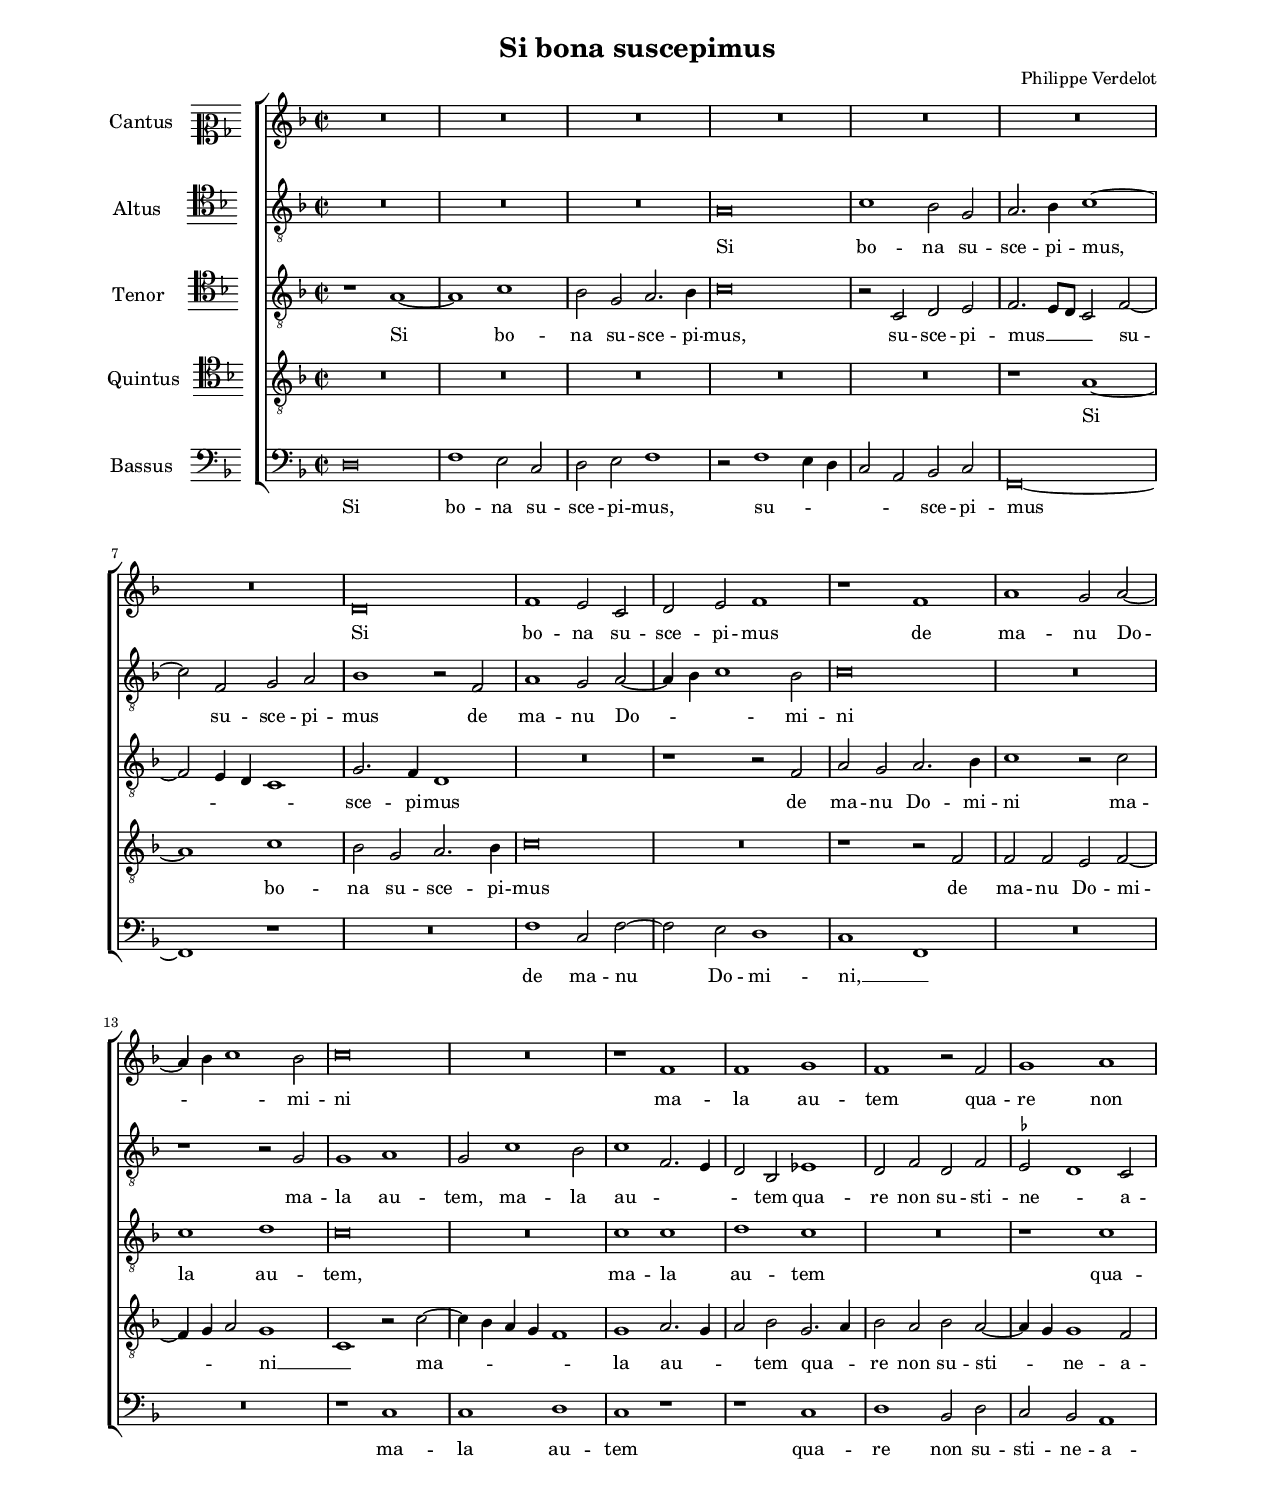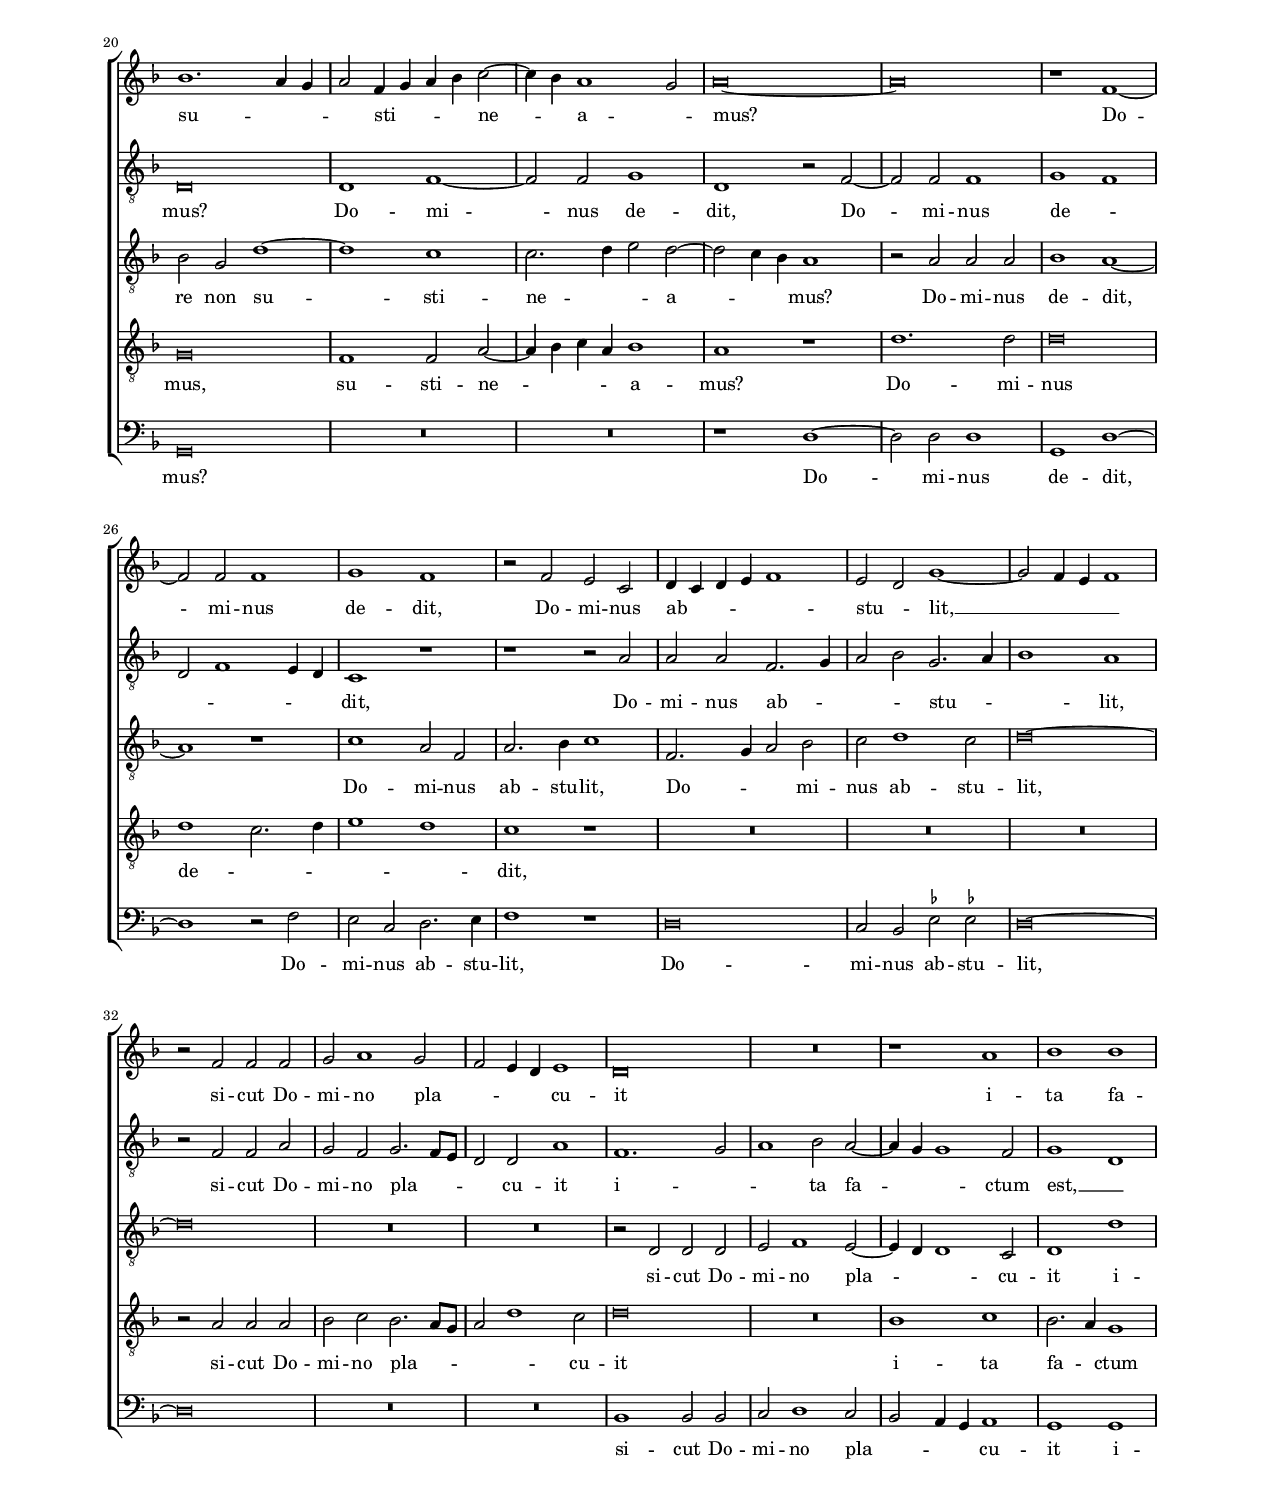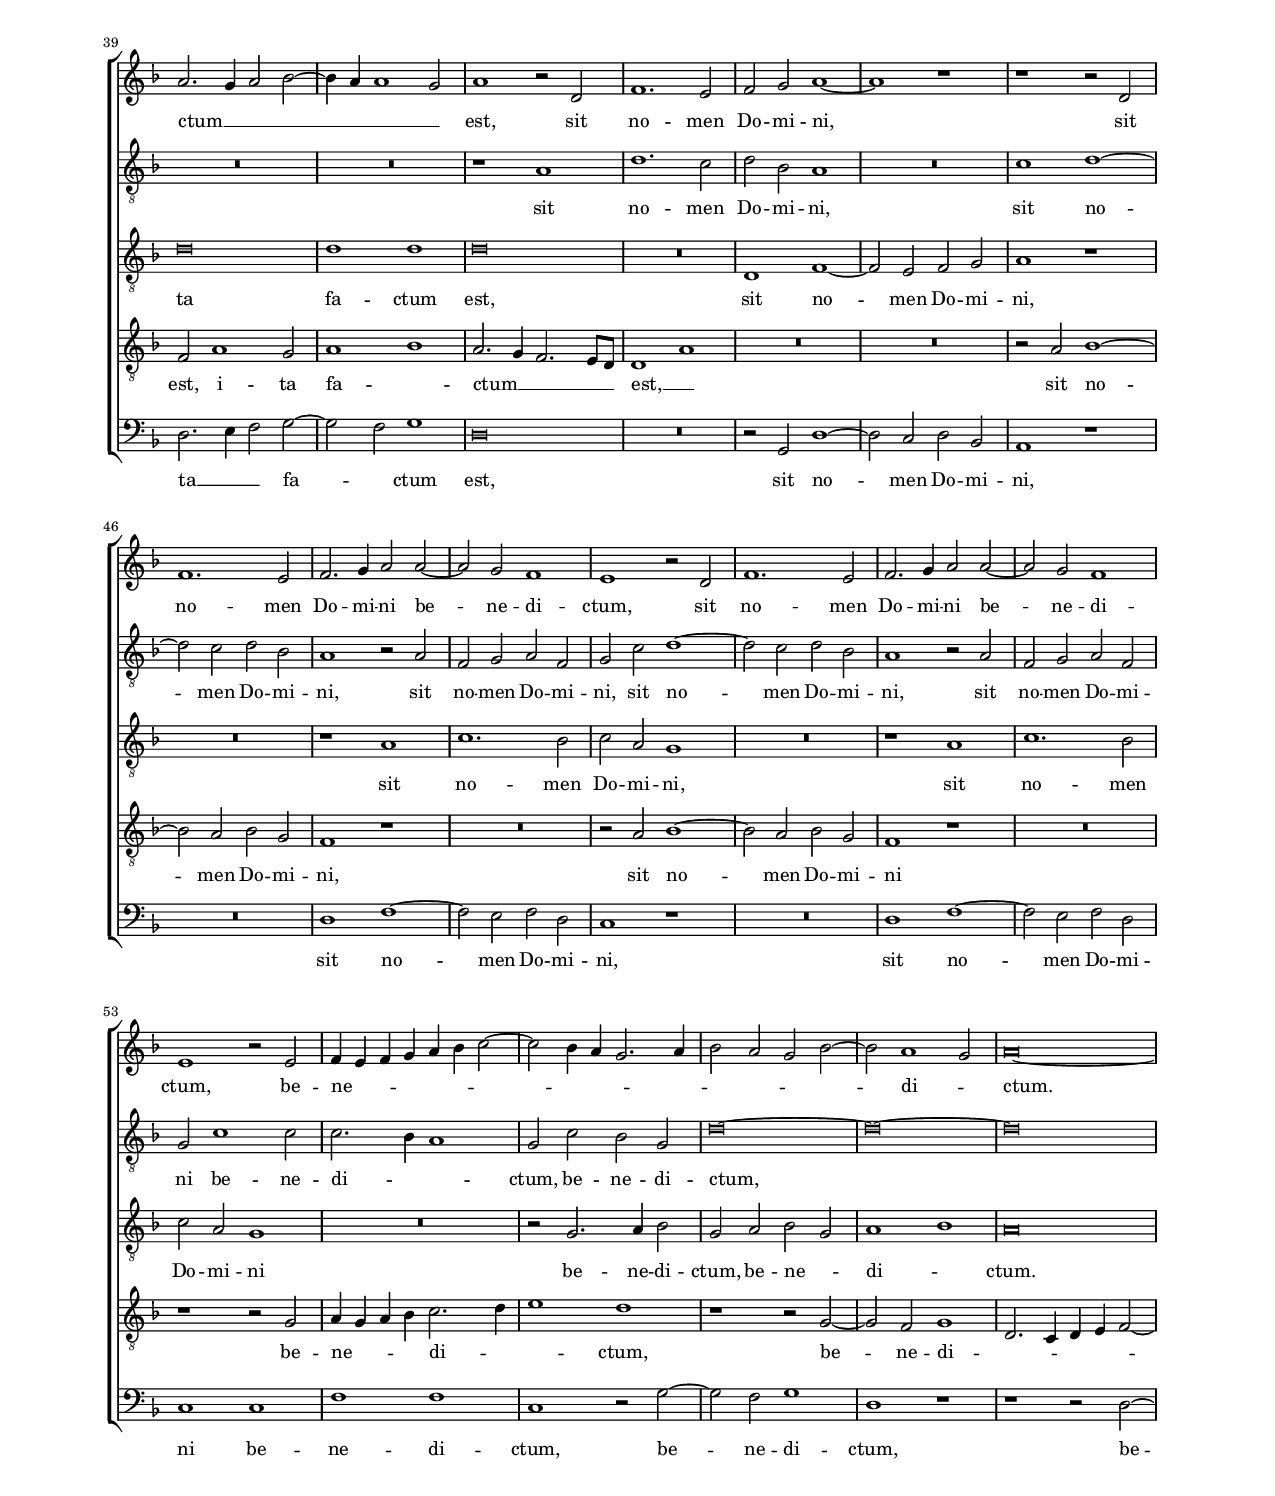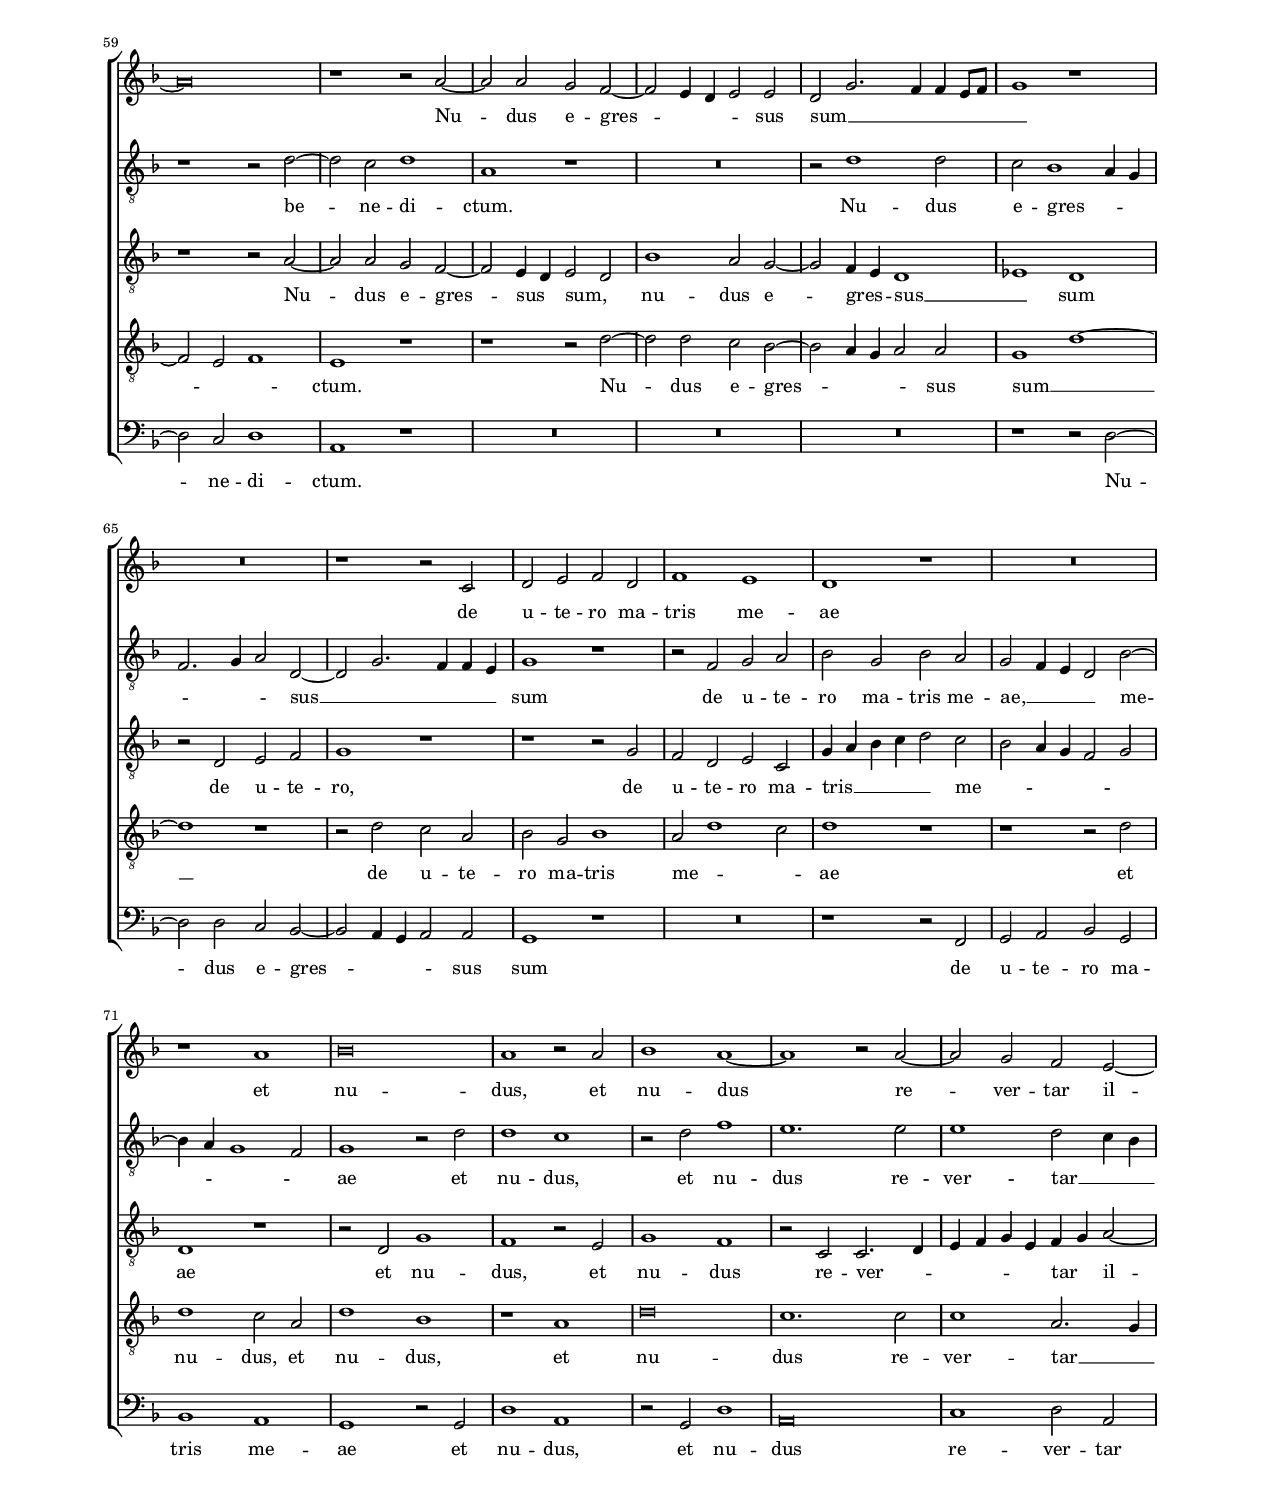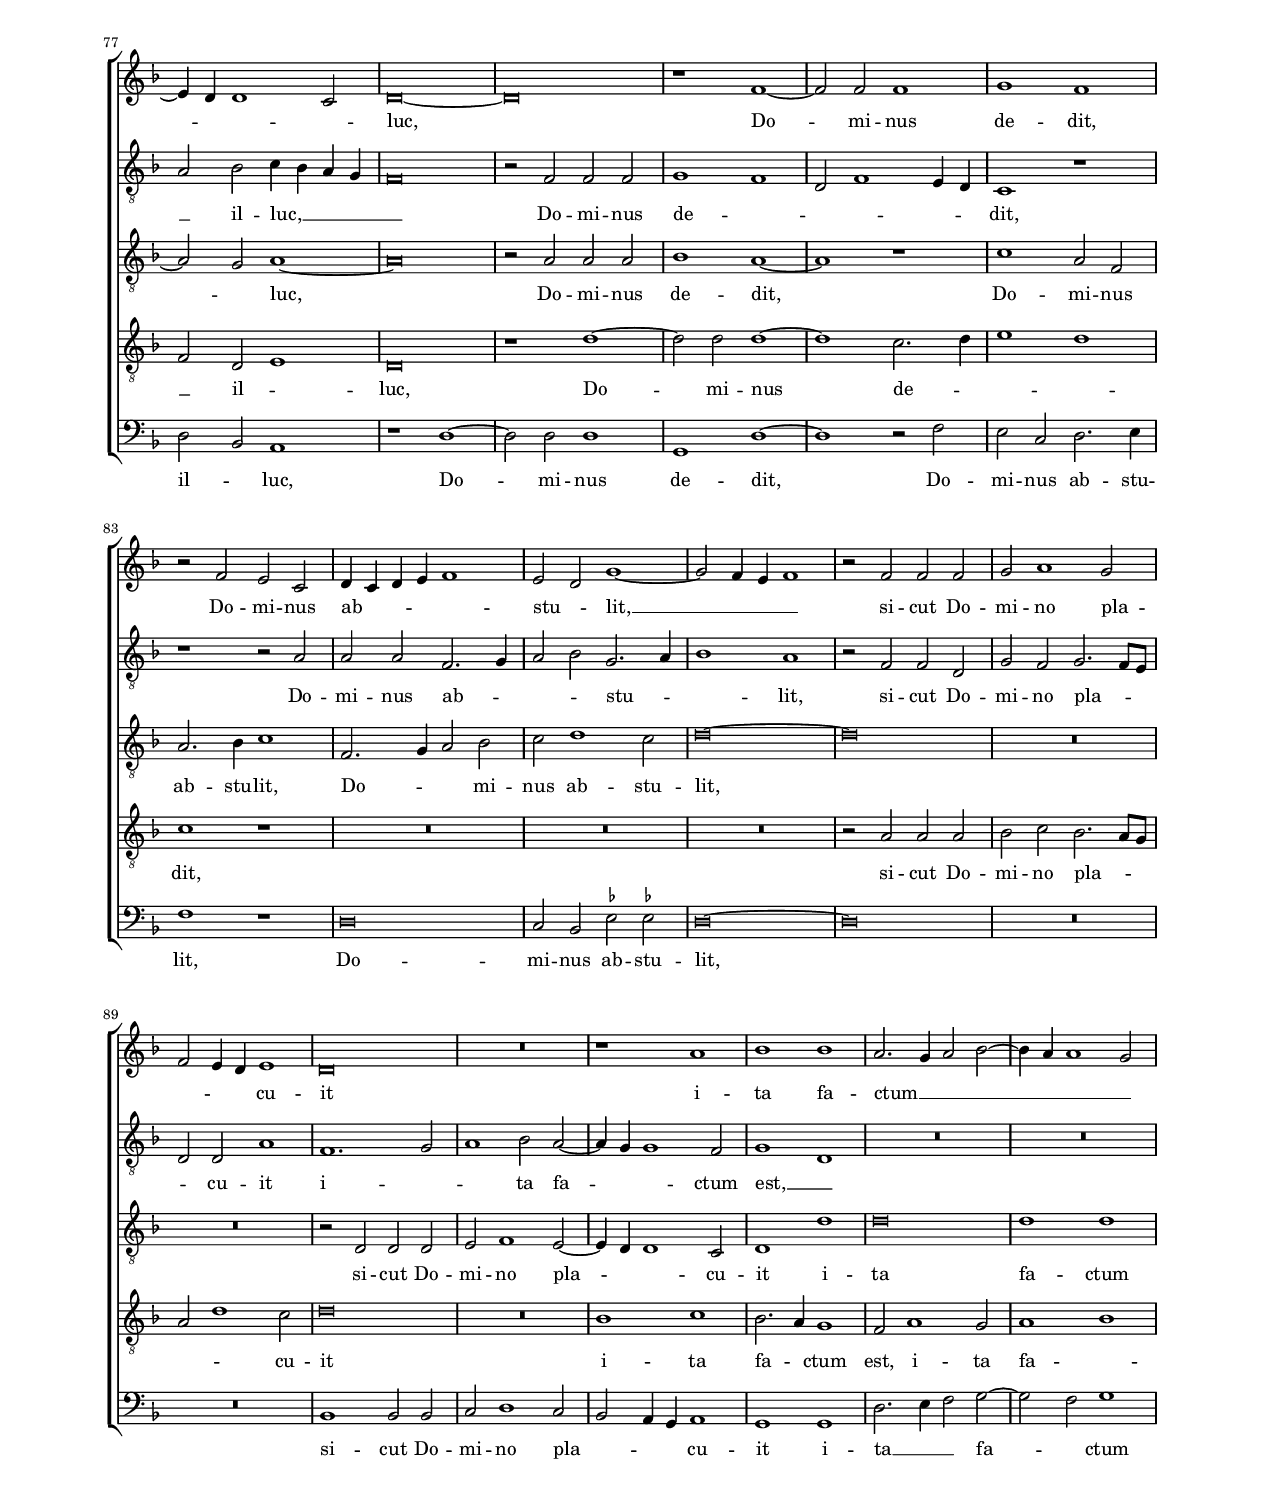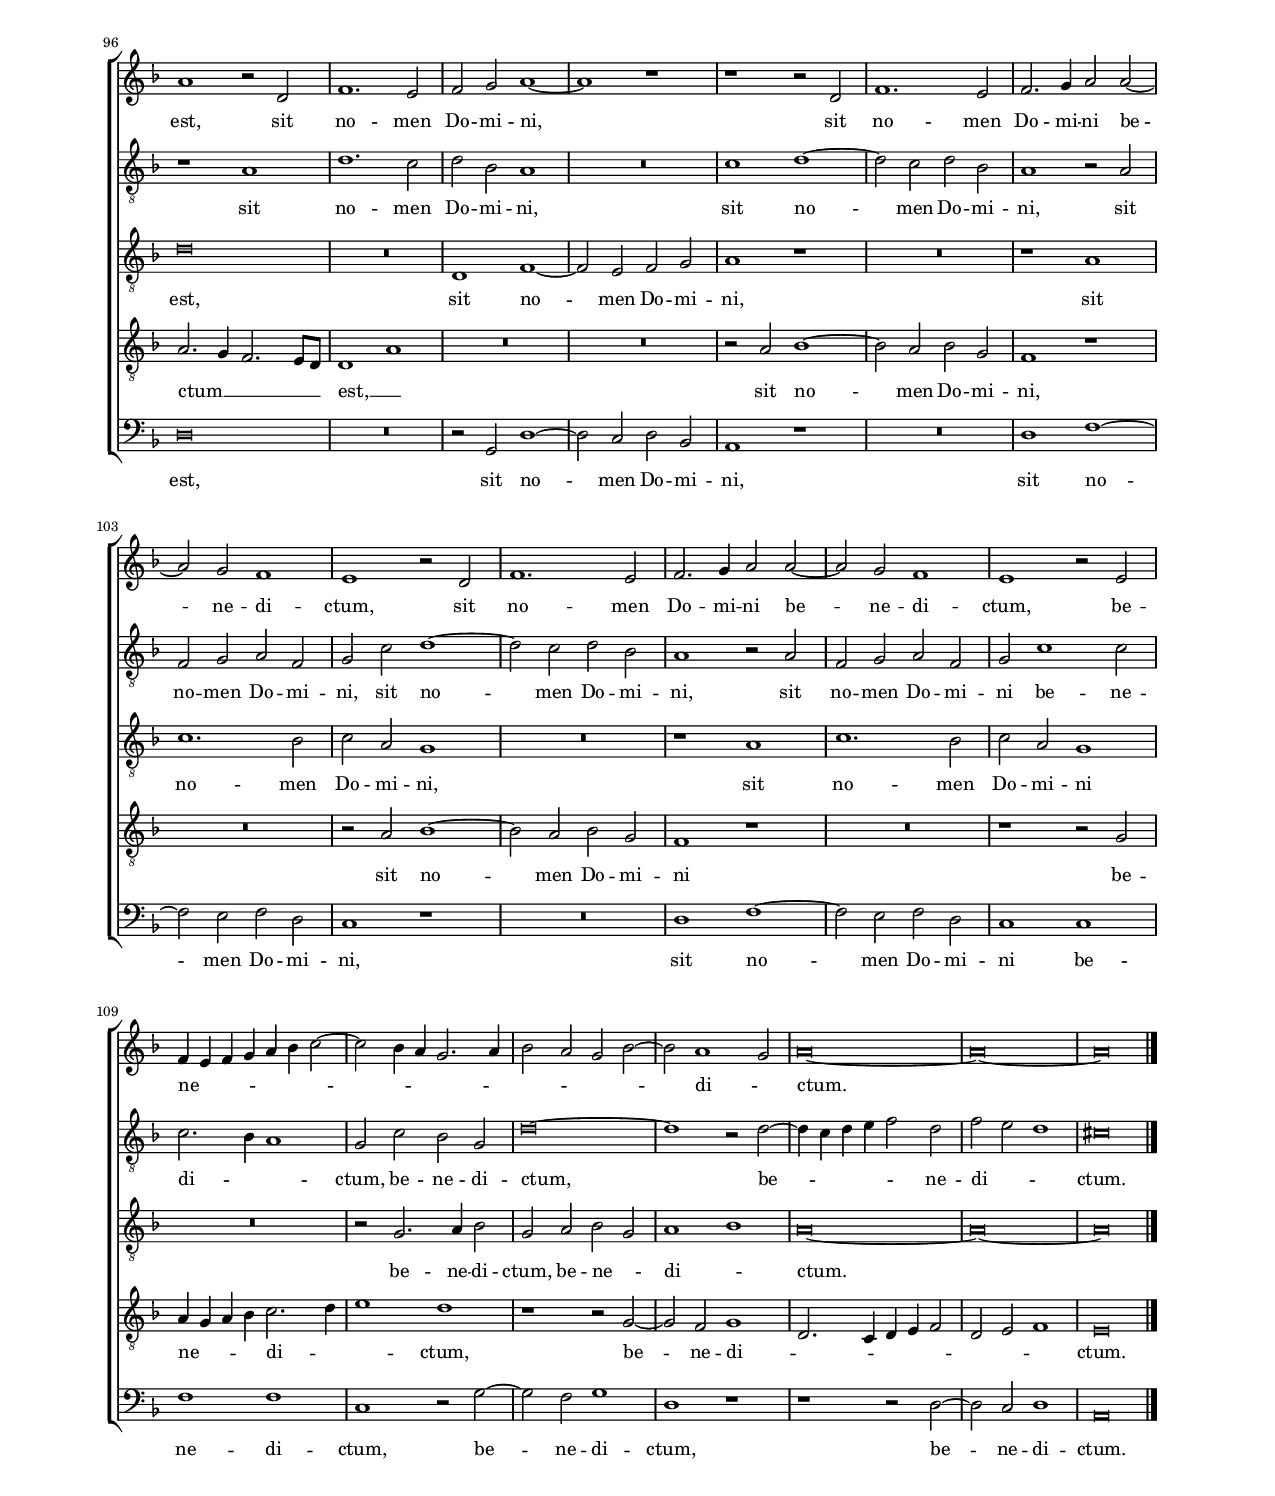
\header
{
  title="Si bona suscepimus"
  composer="Philippe Verdelot"
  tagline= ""
}

\version "2.18.2"
\include "deutsch.ly"
#(set-global-staff-size 15)
#(set-default-paper-size "letter")
#(ly:set-option 'point-and-click #f)

	
\paper
	{
	top-margin = 1.8 \cm
	bottom-margin = 1.8 \cm
	left-margin = 2 \cm
	right-margin = 2 \cm
	ragged-bottom = ##f
	ragged-last-bottom = ##t
	print-page-number = ##f
	system-system-spacing = #'((basic-distance . 17) (minimum-distance . 12) (padding . 6) (strechability . 150))
	systems-per-page = 3
%	min-systems-per-page = 3
	markup-system-spacing #'basic-distance = #12
%	print-all-headers = ##t
%	print-first-page-number = ##t
%	first-page-number = 1
	}

	
global = {
	\key f \major
	\time 2/2 \set Score.measureLength = #(ly:make-moment 2/1)
	}

	ficta = { \once \set suggestAccidentals = ##t }
	
	forget = #(define-music-function (parser location music) (ly:music?) #{
		\accidentalStyle forget
		$music
		\accidentalStyle default
		#})
	
	m = \melisma
	me = \melismaEnd



incipitcantus = \markup { \score {
	{
	\set Staff.instrumentName = \markup { \fontsize #1 "Cantus" }
	\key f \major
	\clef mezzosoprano
	s4 \bar ""
	}
	\layout  {
	raggedright = ##t
	indent = 1.6 \cm
	line-width = 2.2\cm
	\context { \Staff \remove Time_signature_engraver }
	\override Staff.Clef.Y-extent = #'(0 . 0)
	}} \hspace #1 }
	
      
incipitaltus = \markup { \score {
	{
	\set Staff.instrumentName = \markup { \fontsize #1 "Altus" }
	\key f \major
	\clef tenor
	s4 \bar ""
	}
	\layout  {
	raggedright = ##t
	indent = 1.6 \cm
	line-width = 2.2\cm
	\context { \Staff \remove Time_signature_engraver }
	\override Staff.Clef.Y-extent = #'(0 . 0)
	}} \hspace #1 }


incipittenor = \markup { \score {
	{
	\set Staff.instrumentName = \markup { \fontsize #1 "Tenor" }
	\key f \major
	\clef tenor
	s4 \bar ""
	}
	\layout  {
	raggedright = ##t
	indent = 1.6 \cm
	line-width = 2.2\cm
	\context { \Staff \remove Time_signature_engraver }
	\override Staff.Clef.Y-extent = #'(0 . 0)
	}} \hspace #1 }
      
      
incipitquintus = \markup { \score {
	{
	\set Staff.instrumentName = \markup { \fontsize #1 "Quintus" }
	\key f \major
	\clef tenor
	s4 \bar ""
	}
	\layout  {
	raggedright = ##t
	indent = 1.6 \cm
	line-width = 2.2\cm
	\context { \Staff \remove Time_signature_engraver }
	\override Staff.Clef.Y-extent = #'(0 . 0)
	}} \hspace #1 }
      
      
incipitbassus = \markup { \score {
	{
	\set Staff.instrumentName = \markup { \fontsize #1 "Bassus" }
	\key f \major
	\clef bass
	s4 \bar ""
	}
	\layout  {
	raggedright = ##t
	indent = 1.6 \cm
	line-width = 2.2\cm
	\context { \Staff \remove Time_signature_engraver }
	\override Staff.Clef.Y-extent = #'(0 . 0)
	}} \hspace #1 }


cantus =  \relative c''
	{
	R\breve
	R\breve
	R\breve
	R\breve
%5
	R\breve
	R\breve
	R\breve
	d,\breve
	f1 e2 c
%10
	d2 e f1 |
	r1 f
	a1 g2 a~
	a4 b c1 b2
	c\breve
%15
	R\breve |
	r1 f,
	f1 g
	f1 r2 f
	g1 a
%20
	b1. a4 g |
	a2 f4 g a b c2~
	c4 b a1 g2
	a\breve~
	a\breve
%25
	r1 f~ |
	f2 f f1
	g1 f
	r2 f e c
	d4 c d e f1
%30
	e2 d g1~ |
	g2 f4 e f1
	r2 f f f
	g2 a1 g2
	f2 e4 d e1
%35
	d\breve |
	R\breve
	r1 a'
	b1 b
	a2. g4 a2 b~
%40
	b4 a a1 g2 |
	a1 r2 d,
	f1. e2
	f2 g a1~
	a1 r
%45
	r1 r2 d, |
	f1. e2
	f2. g4 a2 a~
	a2 g f1
	e1 r2 d
%50
	f1. e2 |
	f2. g4 a2 a~
	a2 g f1
	e1 r2 e
	f4 e f g a b c2~
%55
	c2 b4 a g2. a4 |
	b2 a g b~
	b2 a1 g2
	a\breve~
	a\breve
%60
	r1 r2 a~ |
	a2 a g f~
	f2 e4 d e2 e
	d2 g2. f4 f e8 f
	g1 r
%65
	R\breve |
	r1 r2 c,
	d2 e f d
	f1 e
	d1 r
%70
	R\breve |
	r1 a'
	b\breve
	a1 r2 a
	b1 a~
%75
	a1 r2 a~ |
	a2 g f e~
	e4 d d1 c2
	d\breve~
	d\breve
%80
	r1 f~ |
	f2 f f1
	g1 f
	r2 f e c
	d4 c d e f1
%85
	e2 d g1~ |
	g2 f4 e f1
	r2 f f f
	g2 a1 g2
	f2 e4 d e1
%90
	d\breve |
	R\breve
	r1 a'
	b1 b
	a2. g4 a2 b~
%95
	b4 a a1 g2 |
	a1 r2 d,
	f1. e2
	f2 g a1~
	a1 r
%100
	r1 r2 d, |
	f1. e2
	f2. g4 a2 a~
	a2 g f1
	e1 r2 d
%105
	f1. e2 |
	f2. g4 a2 a~
	a2 g f1
	e1 r2 e
	f4 e f g a b c2~
%110
	c2 b4 a g2. a4 |
	b2 a g b~
	b2 a1 g2
	a\breve~
	a\breve~
%115
	a\breve \bar "|." |
	}


altus =  \relative c'
        {
	R\breve
	R\breve
	R\breve
	a\breve
%5
	c1 b2 g |
	a2. b4 c1~
	c2 f, g a
	b1 r2 f
	a1 g2 a~
%10
	a4 b c1 b2 |
	c\breve
	R\breve
	r1 r2 g
	g1 a
%15
	g2 c1 b2 |
	c1 f,2. e4
	d2 b es1
	d2 f d f
	\ficta es2 d1 c2
%20
	d\breve |
	d1 f~
	f2 f g1
	d1 r2 f~
	f2 f f1
%25
	g1 f |
	d2 f1 e4 d
	c1 r
	r1 r2 a'
	a2 a f2. g4
%30
	a2 b g2. a4 |
	b1 a
	r2 f f a
	g2 f g2. f8 e
	d2 d a'1
%35
	f1. g2 |
	a1 b2 a~
	a4 g g1 f2
	g1 d
	R\breve
%40
	R\breve |
	r1 a'
	d1. c2
	d2 b a1
	R\breve
%45
	c1 d~ |
	d2 c d b
	a1 r2 a
	f2 g a f
	g2 c d1~
%50
	d2 c d b |
	a1 r2 a
	f2 g a f
	g2 c1 c2
	c2. b4 a1
%55
	g2 c b g |
	d'\breve~
	d\breve~
	d\breve
	r1 r2 d~
%60
	d2 c d1 |
	a1 r
	R\breve
	r2 d1 d2
	c2 b1 a4 g
%65
	f2. g4 a2 d,~ |
	d2 g2. f4 f e
	g1 r
	r2 f g a
	b2 g b a
%70
	g2 f4 e d2 b'~ |
	b4 a g1 f2
	g1 r2 d'
	d1 c
	r2 d f1
%75
	e1. e2 |
	e1 d2 c4 b
	a2 b c4 b a g
	f\breve
	r2 f f f
%80
	g1 f |
	d2 f1 e4 d
	c1 r
	r1 r2 a'
	a2 a f2. g4
%85
	a2 b g2. a4 |
	b1 a
	r2 f f d
	g2 f g2. f8 e
	d2 d a'1
%90
	f1. g2 |
	a1 b2 a~
	a4 g g1 f2
	g1 d
	R\breve
%95
	R\breve |
	r1 a'
	d1. c2
	d2 b a1
	R\breve
%100
	c1 d~ |
	d2 c d b
	a1 r2 a
	f2 g a f
	g2 c d1~
%105
	d2 c d b |
	a1 r2 a
	f2 g a f
	g2 c1 c2
	c2. b4 a1
%110
	g2 c b g |
	d'\breve~
	d1 r2 d~
	d4 c d e f2 d
	f2 e d1
%115
	cis\breve |
	}


tenor =  \relative c'
	{
	r1 a~
	a1 c
	b2 g a2. b4
	c\breve
%5
	r2 c, d e |
	f2. e8 d c2 f~
	f2 e4 d c1
	g'2. f4 d1
	R\breve
%10
	r1 r2 f |
	a2 g a2. b4
	c1 r2 c
	c1 d
	c\breve
%15
	R\breve |
	c1 c
	d1 c
	R\breve
	r1 c
%20
	b2 g d'1~ |
	d1 c
	c2. d4 e2 d2~
	d2 c4 b a1
	r2 a a a
%25
	b1 a~ |
	a1 r |
	c1 a2 f
	a2. b4 c1
	f,2. g4 a2 b
%30
	c2 d1 c2 |
	d\breve~
	d\breve
	R\breve
	R\breve
%35
	r2 d, d d |
	e2 f1 e2~
	e4 d d1 c2
	d1 d'
	d\breve
%40
	d1 d |
	d\breve
	R\breve
	d,1 f~
	f2 e f g
%45
	a1 r |
	R\breve
	r1 a
	c1. b2
	c2 a g1
%50
	R\breve |
	r1 a
	c1. b2
	c2 a g1
	R\breve
%55
	r2 g2. a4 b2 |
	g2 a b g
	a1 b
	a\breve
	r1 r2 a~
%60
	a2 a g f~ |
	f2 e4 d e2 d
	b'1 a2 g~
	g2 f4 e d1
	es1 d
%65
	r2 d e2 f |
	g1 r
	r1 r2 g
	f2 d e c
	g'4 a b c d2 c
%70
	b2 a4 g f2 g |
	d1 r
	r2 d g1
	f1 r2 e
	g1 f
%75
	r2 c c2. d4 |
	e4 f g e f g a2~
	a2 g a1~
	a\breve
	r2 a a a
%80
	b1 a~ |
	a1 r
	c1 a2 f
	a2. b4 c1
	f,2. g4 a2 b
%85
	c2 d1 c2 |
	d\breve~
	d\breve
	R\breve
	R\breve
%90	
	r2 d, d d
	e2 f1 e2~
	e4 d d1 c2 |
	d1 d'
	d\breve
%95
	d1 d
	d\breve
	R\breve |
	d,1 f~
	f2 e f g
%100
	a1 r
	R\breve
	r1 a |
	c1. b2
	c2 a g1
%105
	R\breve
	r1 a
	c1. b2 |
	c2 a g1
	R\breve
%110
	r2 g2. a4 b2
	g2 a b g
	a1 b |
	a\breve~
	a\breve~
%115
	a\breve |
	}

	
quintus  =  \relative c'
	{
	R\breve
	R\breve
	R\breve
	R\breve
%5
	R\breve |
	r1 a~
	a1 c
	b2 g a2. b4
	c\breve
%10
	R\breve |
	r1 r2 f,
	f2 f e f~
	f4 g a2 g1
	c,1 r2 c'~
%15
	c4 b a g f1 |
	g1 a2. g4
	a2 b g2. a4
	b2 a b a~
	a4 g g1 f2
%20
	g\breve |
	f1 f2 a~
	a4 b c a b1
	a1 r
	d1. d2
%25
	d\breve |
	d1 c2. d4
	e1 d
	c1 r
	R\breve
%30
	R\breve |
	R\breve
	r2 a a a
	b2 c b2. a8 g
	a2 d1 c2
%35
	d\breve |
	R\breve
	b1 c
	b2. a4 g1
	f2 a1 g2
%40
	a1 b |
	a2. g4 f2. e8 d
	d1 a'
	R\breve
	R\breve
%45
	r2 a b1~ |
	b2 a b g
	f1 r
	R\breve
	r2 a b1~
%50
	b2 a b g
	f1 r
	R\breve
	r1 r2 g
	a4 g a b c2. d4 |
%55
	e1 d
	r1 r2 g,~
	g2 f g1
	d2. c4 d e f2~
	f2 e f1 |
%60
	e1 r
	r1 r2 d'~
	d2 d c b~
	b2 a4 g a2 a
	g1 d'~ |
%65
	d1 r
	r2 d c a
	b2 g b1
	a2 d1 c2
	d1 r |
%70
	r1 r2 d
	d1 c2 a
	d1 b
	r1 a
	d\breve |
%75
	c1. c2
	c1 a2. g4
	f2 d e1
	d\breve
	r1 d'~ |
%80
	d2 d d1~
	d1 c2. d4
	e1 d
	c1 r
	R\breve |
%85
	R\breve
	R\breve
	r2 a a a
	b2 c b2. a8 g
	a2 d1 c2 |
%90
	d\breve
	R\breve
	b1 c
	b2. a4 g1
	f2 a1 g2 |
%95
	a1 b
	a2. g4 f2. e8 d
	d1 a'
	R\breve
	R\breve |
%100
	r2 a b1~
	b2 a b g
	f1 r
	R\breve
	r2 a b1~ |
%105
	b2 a b g
	f1 r
	R\breve
	r1 r2 g
	a4 g a b c2. d4 |
%110
	e1 d
	r1 r2 g,~
	g2 f g1
	d2. c4 d e f2
	d2 e f1 |
%115
	e\breve |
	}


bassus  =  \relative c
	{
	d\breve
	f1 e2 c
	d2 e f1
	r2 f1 e4 d
%5
	c2 a b c |
	f,\breve~
	f1 r
	R\breve
	f'1 c2 f~
%10
	f2 e d1 |
	c1 f,
	R\breve
	R\breve
	r1 c'
%15
	c1 d |
	c1 r
	r1 c
	d1 b2 d
	c2 b a1
%20
	g\breve |
	R\breve
	R\breve
	r1 d'~
	d2 d d1
%25
	g,1 d'~ |
	d1 r2 f
	e2 c d2. e4
	f1 r
	d\breve
%30
	c2 b \ficta es \ficta es! |
	d\breve~
	d\breve
	R\breve
	R\breve
%35
	b1 b2 b |
	c2 d1 c2
	b2 a4 g a1
	g1 g
	d'2. e4 f2 g~
%40
	g2 f g1 |
	d\breve
	R\breve
	r2 g, d'1~
	d2 c d b
%45
	a1 r |
	R\breve
	d1 f~
	f2 e f d
	c1 r
%50
	R\breve |
	d1 f~
	f2 e f d
	c1 c
	f1 f
%55
	c1 r2 g'~ |
	g2 f g1
	d1 r
	r1 r2 d~
	d2 c d1
%60
	a1 r |
	R\breve
	R\breve
	R\breve
	r1 r2 d~
%65
	d2 d c b~ |
	b2 a4 g a2 a
	g1 r
	R\breve
	r1 r2 f
%70
	g2 a b g |
	b1 a
	g1 r2 g
	d'1 a
	r2 g d'1
%75
	a\breve |
	c1 d2 a
	d2 b a1
	r1 d~
	d2 d d1
%80
	g,1 d'~ |
	d1 r2 f
	e2 c d2. e4
	f1 r
	d\breve
%85
	c2 b \ficta es \ficta es! |
	d\breve~
	d\breve
	R\breve
	R\breve
%90
	b1 b2 b |
	c2 d1 c2
	b2 a4 g a1
	g1 g
	d'2. e4 f2 g~
%95
	g2 f g1 |
	d\breve
	R\breve
	r2 g, d'1~
	d2 c d b
%100
	a1 r |
	R\breve
	d1 f~
	f2 e f d
	c1 r
%105
	R\breve |
	d1 f~
	f2 e f d
	c1 c
	f1 f
%110
	c1 r2 g'~ |
	g2 f g1
	d1 r
	r1 r2 d~
	d2 c d1
%115
	a\breve |
	}

lyricscantus = \lyricmode {
	Si bo -- na su -- sce -- pi -- mus de ma -- nu Do -- _ _ mi -- ni
	ma -- la au -- tem qua -- re non su -- _ _ _ sti -- _ _ _ ne -- _ a -- _ mus?
	Do -- mi -- nus de -- dit, Do -- mi -- nus ab -- _ _ _ _ stu -- _ lit, __ _ _ _
	si -- cut Do -- mi -- no pla -- _ _ _ cu -- it i -- ta fa -- ctum __ _ _ _ _ _ _ est,
	sit no -- men Do -- mi -- ni,
	sit no -- men Do -- mi -- ni be -- ne -- di -- ctum,
	sit no -- men Do -- mi -- ni be -- ne -- di -- ctum,
	be -- ne -- _ _ _ _ _ _ _ _ _ _ _ _ _ _ di -- _ ctum.
	Nu -- dus e -- gres -- _ _ _ sus sum __ _ _ _ _ _ _ de u -- te -- ro ma -- tris me -- ae
	et nu -- dus,
	et nu -- dus re -- ver -- tar il -- _ _ _ luc,
	Do -- mi -- nus de -- dit, Do -- mi -- nus ab -- _ _ _ _ stu -- _ lit, __ _ _ _
	si -- cut Do -- mi -- no pla -- _ _ _ cu -- it i -- ta fa -- ctum __ _ _ _ _ _ _ est,
	sit no -- men Do -- mi -- ni,
	sit no -- men Do -- mi -- ni be -- ne -- di -- ctum,
	sit no -- men Do -- mi -- ni be -- ne -- di -- ctum,
	be -- ne -- _ _ _ _ _ _ _ _ _ _ _ _ _ _ di -- _ ctum.
	}


lyricsaltus = \lyricmode {
	Si bo -- na su -- sce -- pi -- mus,
	su -- sce -- pi -- mus de ma -- nu Do -- _ _ mi -- ni
	ma -- la au -- tem,
	ma -- la au -- _ _ _ tem qua -- re non su -- sti -- ne -- _ a -- mus?
	Do -- mi -- nus de -- dit, 
	Do -- mi -- nus de -- _ _ _ _ _ dit, Do -- mi -- nus ab -- _ _ _ stu -- _ _ lit,
	si -- cut Do -- mi -- no pla -- _ _ _ cu -- it i -- _ _ ta fa -- _ _ ctum est, __ _
	sit no -- men Do -- mi -- ni,
	sit no -- men Do -- mi -- ni,
	sit no -- men Do -- mi -- ni,
	sit no -- men Do -- mi -- ni,
	sit no -- men Do -- mi -- ni be -- ne -- di -- _ _ ctum,
	be -- ne -- di -- ctum,
	be -- ne -- di -- ctum.
	Nu -- dus e -- gres -- _ _ _ _ _ sus __ _ _ _ _ sum de u -- te -- ro ma -- tris me -- ae, __ _ _ _
	me -- _ _ _ ae
	et nu -- dus,
	et nu -- dus re -- ver -- tar __ _ _ _ il -- luc, __ _ _ _ _
	Do -- mi -- nus de -- _ _ _ _ _ dit, Do -- mi -- nus ab -- _ _ _ stu -- _ _ lit,
	si -- cut Do -- mi -- no pla -- _ _ _ cu -- it i -- _ _ ta fa -- _ _ ctum est, __ _
	sit no -- men Do -- mi -- ni,
	sit no -- men Do -- mi -- ni,
	sit no -- men Do -- mi -- ni,
	sit no -- men Do -- mi -- ni,
	sit no -- men Do -- mi -- ni be -- ne -- di -- _ _ ctum,
	be -- ne -- di -- ctum,
	be -- _ _ _ _ ne -- di -- _ _ ctum.
	}


lyricstenor = \lyricmode {
	Si bo -- na su -- sce -- pi -- mus,
	su -- sce -- pi -- mus __ _ _ _ su -- _ _ _ sce -- pi -- mus de ma -- nu Do -- mi -- ni
	ma -- la au -- tem,
	ma -- la au -- tem qua -- re non su -- sti -- ne -- _ _ a -- _ _ mus?
	Do -- mi -- nus de -- dit, Do -- mi -- nus ab -- stu -- lit,
	Do -- _ _ mi -- nus ab -- stu -- lit,
	si -- cut Do -- mi -- no pla -- _ _ cu -- it i -- ta fa -- ctum est,
	sit no -- men Do -- mi -- ni,
	sit no -- men Do -- mi -- ni,
	sit no -- men Do -- mi -- ni be -- ne -- di -- ctum,
	be -- ne -- _ di -- _ ctum.
	Nu -- dus e -- gres -- sus _ sum, _
	nu -- dus e -- gres -- _ sus __ _ sum de u -- te -- ro,
	de u -- te -- ro ma -- tris __ _ _ _ _ me -- _ _ _ _ _ ae
	et nu -- dus,
	et nu -- dus re -- ver -- _ _ _ _ _ tar _ il -- _ luc,
	Do -- mi -- nus de -- dit, Do -- mi -- nus ab -- stu -- lit,
	Do -- _ _ mi -- nus ab -- stu -- lit,
	si -- cut Do -- mi -- no pla -- _ _ cu -- it i -- ta fa -- ctum est,
	sit no -- men Do -- mi -- ni,
	sit no -- men Do -- mi -- ni,
	sit no -- men Do -- mi -- ni be -- ne -- di -- ctum,
	be -- ne -- _ di -- _ ctum.
	}


lyricsquintus = \lyricmode {
	Si bo -- na su -- sce -- pi -- mus de ma -- nu Do -- mi -- _ _ ni __ _
	ma -- _ _ _ _ la au -- _ _ tem qua -- _ re non su -- sti -- _ ne -- a -- mus,
	su -- sti -- ne -- _ _ _ a -- mus?
	Do -- mi -- nus de -- _ _ _ _ dit,
	si -- cut Do -- mi -- no pla -- _ _ _ _ cu -- it i -- ta fa -- _ ctum est,
	i -- ta fa -- _ ctum __ _ _ _ _ est, __ _
	sit no -- men Do -- mi -- ni,
	sit no -- men Do -- mi -- ni be -- ne -- _ _ _ di -- _ _ ctum,
	be -- ne -- di -- _ _ _ _ _ _ _ ctum.
	Nu -- dus e -- gres -- _ _ _ sus sum __ _ de u -- te -- ro ma -- tris me -- _ _ ae
	et nu -- dus,
	et nu -- dus,
	et nu -- dus re -- ver -- tar __ _ _ il -- _ luc,
	Do -- mi -- nus de -- _ _ _ dit,
	si -- cut Do -- mi -- no pla -- _ _ _ _ cu -- it i -- ta fa -- _ ctum est,
	i -- ta fa -- _ ctum __ _ _ _ _ est, __ _
	sit no -- men Do -- mi -- ni,
	sit no -- men Do -- mi -- ni be -- ne -- _ _ _ di -- _ _ ctum,
	be -- ne -- di -- _ _ _ _ _ _ _ _ ctum.
	}


lyricsbassus = \lyricmode {
	Si bo -- na su -- sce -- pi -- mus,
	su -- _ _ _ _ sce -- pi -- mus de ma -- nu Do -- mi -- ni, __ _
	ma -- la au -- tem qua -- re non su -- sti -- ne -- a -- mus?
	Do -- mi -- nus de -- dit, Do -- mi -- nus ab -- stu -- lit,
	Do -- mi -- nus ab -- stu -- lit,
	si -- cut Do -- mi -- no pla -- _ _ _ cu -- it i -- ta __ _ _ fa -- _ ctum est,
	sit no -- men Do -- mi -- ni,
	sit no -- men Do -- mi -- ni,
	sit no -- men Do -- mi -- ni be -- ne -- di -- ctum,
	be -- ne -- di -- ctum,
	be -- ne -- di -- ctum.
	Nu -- dus e -- gres -- _ _ _ sus sum de u -- te -- ro ma -- tris me -- ae
	et nu -- dus,
	et nu -- dus re -- ver -- tar il -- _ luc,
	Do -- mi -- nus de -- dit, Do -- mi -- nus ab -- stu -- lit,
	Do -- mi -- nus ab -- stu -- lit,
	si -- cut Do -- mi -- no pla -- _ _ _ cu -- it i -- ta __ _ _ fa -- _ ctum est,
	sit no -- men Do -- mi -- ni,
	sit no -- men Do -- mi -- ni,
	sit no -- men Do -- mi -- ni be -- ne -- di -- ctum,
	be -- ne -- di -- ctum,
	be -- ne -- di -- ctum.
	}


\score
{  
  % \transpose {
	\new ChoirStaff \with { \override StaffGrouper.staff-staff-spacing.basic-distance = #12 }
	<<

	\new Staff << \global
	\new Voice="v1" {
		\set Staff.instrumentName=\incipitcantus
%		\set Staff.instrumentName= "S"
		\set Staff.midiInstrument = "reed organ"
		\clef violin
		\cantus }
	\new Lyrics \lyricsto "v1" {\lyricscantus }
	>>


	\new Staff << \global
	\new Voice="v2" {
		\set Staff.instrumentName=\incipitaltus
%		\set Staff.instrumentName= "A"
		\set Staff.midiInstrument = "reed organ"
		\clef "G_8" 
		\altus}
	\new Lyrics \lyricsto "v2" {\lyricsaltus }
	>>


	\new Staff << \global
	\new Voice="v3" {
		\set Staff.instrumentName=\incipittenor
%		\set Staff.instrumentName= "T"
		\set Staff.midiInstrument = "reed organ"
		\clef "G_8"
		\tenor }
	\new Lyrics \lyricsto "v3" {\lyricstenor }
	>>


	\new Staff << \global
	\new Voice="v5" {
		\set Staff.instrumentName=\incipitquintus
%		\set Staff.instrumentName= "Q"
		\set Staff.midiInstrument = "reed organ"
		\clef "G_8"
		\quintus}
	\new Lyrics \lyricsto "v5" {\lyricsquintus }
	>>


	\new Staff << \global
	\new Voice="v4" {
		\set Staff.instrumentName=\incipitbassus
%		\set Staff.instrumentName= "B"
		\set Staff.midiInstrument = "reed organ"
		\clef bass 
		\bassus }
	\new Lyrics \lyricsto "v4" {\lyricsbassus}
	>>

	>>
	% } % transpose

	\layout
	{
	indent = 2.5\cm
	\context { \Lyrics \override VerticalAxisGroup.nonstaff-relatedstaff-spacing.padding = #1.4 }
	\context { \Staff \override TimeSignature.break-visibility = #end-of-line-invisible }
%	\context { \Staff \override InstrumentName.X-offset = #'-25 }
%	\context { \Voice \override Slur.transparent = ##t }
%	\context { \Voice \override AccidentalSuggestion.avoid-slur = #'ignore }
%	\context { \Voice \override AccidentalSuggestion.outside-staff-priority = ##f }
	\context { \Score \override BarNumber.padding = #2 }
	\context { \Voice \override NoteHead.style = #'baroque }
	}
	
\midi
	{
    	\tempo 2 = 90
	}
	
}


% EOF
